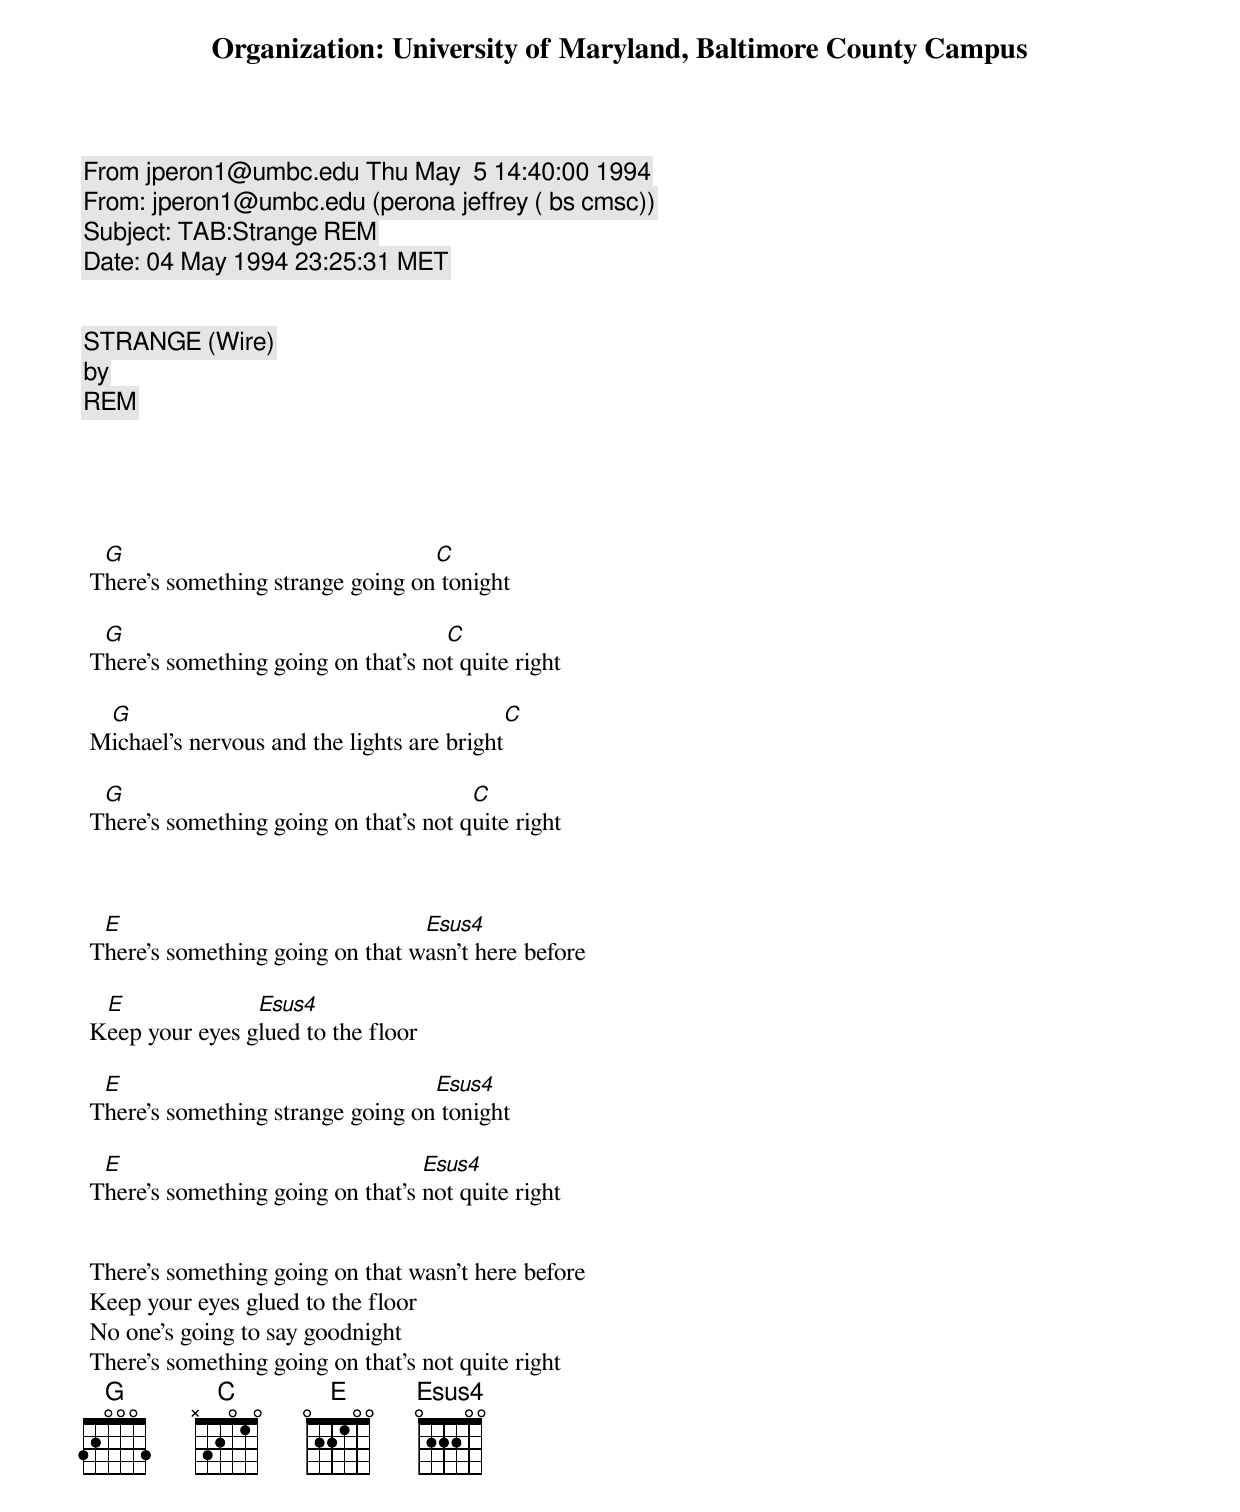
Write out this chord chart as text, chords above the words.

From jperon1@umbc.edu Thu May  5 14:40:00 1994
From: jperon1@umbc.edu (perona jeffrey ( bs cmsc))
Subject: TAB:Strange REM
Date: 04 May 1994 23:25:31 MET
Organization: University of Maryland, Baltimore County Campus


                                  STRANGE (Wire)
                                      by
                                     REM


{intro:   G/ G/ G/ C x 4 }



  G                                C
 There's something strange going on tonight

  G                                  C
 There's something going on that's not quite right

  G                                          C
 Michael's nervous and the lights are bright

  G                                     C
 There's something going on that's not quite right



  E                               Esus4
 There's something going on that wasn't here before

  E              Esus4
 Keep your eyes glued to the floor

  E                                Esus4
 There's something strange going on tonight

  E                                Esus4
 There's something going on that's not quite right


 There's something going on that wasn't here before
 Keep your eyes glued to the floor
 No one's going to say goodnight
 There's something going on that's not quite right
